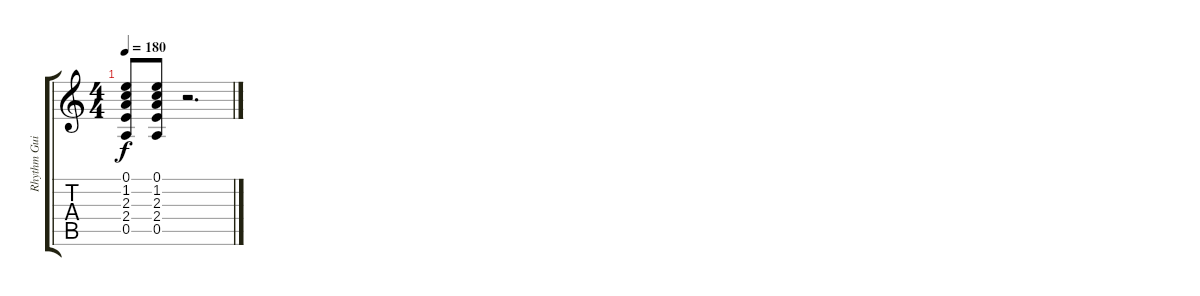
\track ("Rhythm Guitar" "Rhythm Gui") {instrument overdrivenguitar}
\staff {score tabs}
\tuning (E4 B3 G3 D3 A2 E2) {hide}
\ts (4 4)
\tempo 180
\clef g2
\ks aminor
(0.1 1.2 2.3 2.4 0.5).8{dy f} (0.1 1.2 2.3 2.4 0.5).8 r.2{d}
